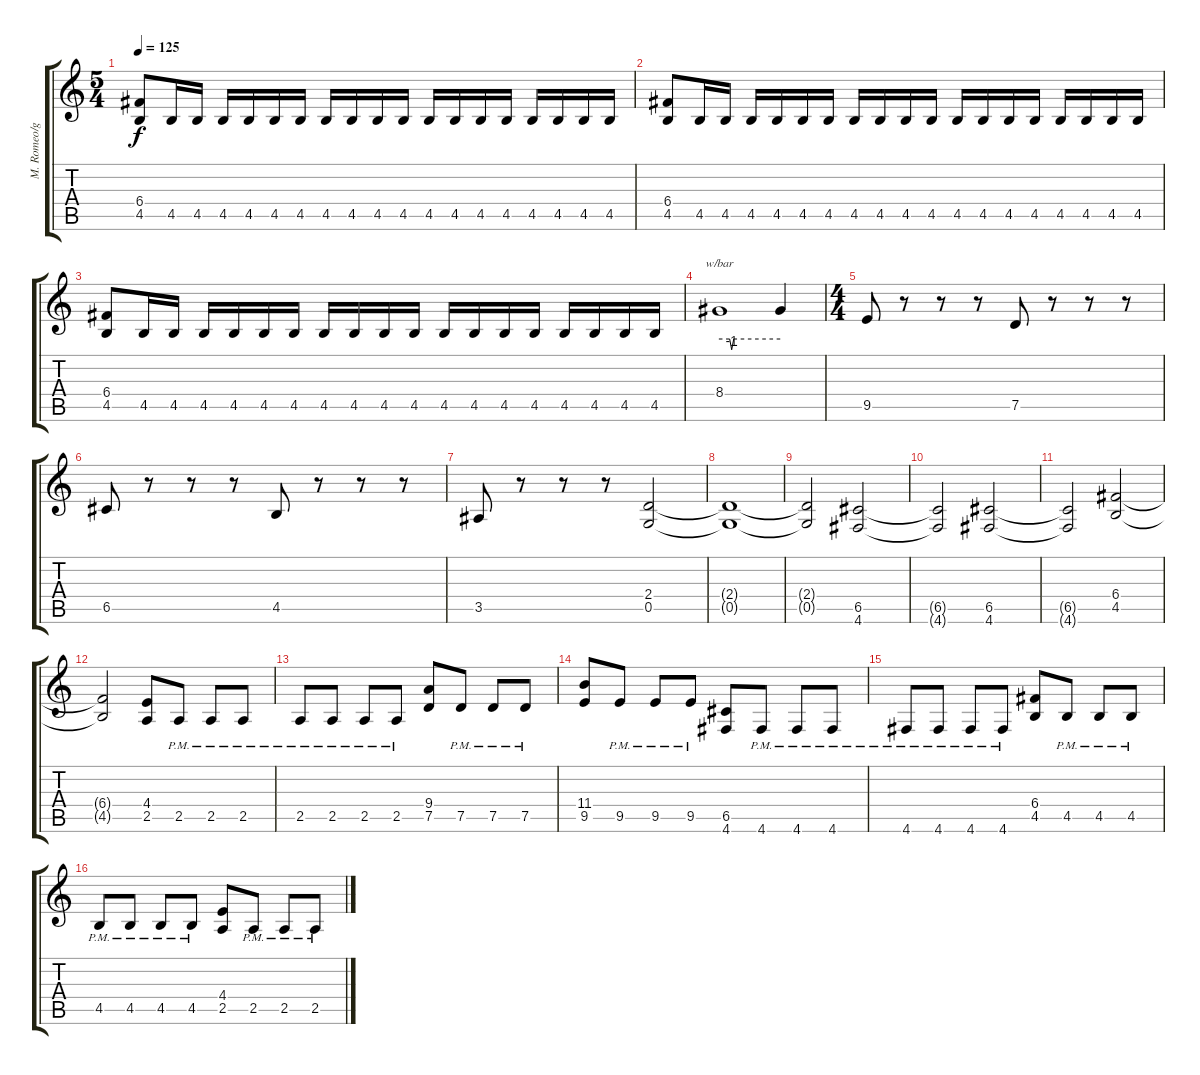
\track ("M. Romeo/guitarra/Ritmo" "M. Romeo/g") {instrument overdrivenguitar}
\staff {score tabs}
\tuning (D4 A3 F3 C3 G2 D2) {hide}
\ts (5 4)
\tempo 125
\clef g2
\ks c
(6.4 4.5).8{dy f instrument overdrivenguitar} 4.5.16 4.5.16 4.5.16 4.5.16 4.5.16 4.5.16 4.5.16 4.5.16 4.5.16 4.5.16 4.5.16 4.5.16 4.5.16 4.5.16 4.5.16 4.5.16 4.5.16 4.5.16 |
(6.4 4.5).8 4.5.16 4.5.16 4.5.16 4.5.16 4.5.16 4.5.16 4.5.16 4.5.16 4.5.16 4.5.16 4.5.16 4.5.16 4.5.16 4.5.16 4.5.16 4.5.16 4.5.16 4.5.16 |
(6.4 4.5).8 4.5.16 4.5.16 4.5.16 4.5.16 4.5.16 4.5.16 4.5.16 4.5.16 4.5.16 4.5.16 4.5.16 4.5.16 4.5.16 4.5.16 4.5.16 4.5.16 4.5.16 4.5.16 |
8.4.1{tbe (custom default 0 0 10 0 12 -4 14 0 60 0)} 8.4{t}.4 |
\ts (4 4)
9.5.8 r.8 r.8 r.8 7.5.8 r.8 r.8 r.8 |
6.5.8 r.8 r.8 r.8 4.5.8 r.8 r.8 r.8 |
3.5.8 r.8 r.8 r.8 (2.4 0.5).2 |
(2.4{t} 0.5{t}).1 |
(2.4{t} 0.5{t}).2 (6.5 4.6).2 |
(6.5{t} 4.6{t}).2 (6.5 4.6).2 |
(6.5{t} 4.6{t}).2 (6.4 4.5).2 |
(6.4{t} 4.5{t}).2 (4.4 2.5).8 2.5{pm}.8 2.5{pm}.8 2.5{pm}.8 |
2.5{pm}.8 2.5{pm}.8 2.5{pm}.8 2.5{pm}.8 (9.4 7.5).8 7.5{pm}.8 7.5{pm}.8 7.5{pm}.8 |
(11.4 9.5).8 9.5{pm}.8 9.5{pm}.8 9.5{pm}.8 (6.5 4.6).8 4.6{pm}.8 4.6{pm}.8 4.6{pm}.8 |
4.6{pm}.8 4.6{pm}.8 4.6{pm}.8 4.6{pm}.8 (6.4 4.5).8 4.5{pm}.8 4.5{pm}.8 4.5{pm}.8 |
4.5{pm}.8 4.5{pm}.8 4.5{pm}.8 4.5{pm}.8 (4.4 2.5).8 2.5{pm}.8 2.5{pm}.8 2.5{pm}.8
